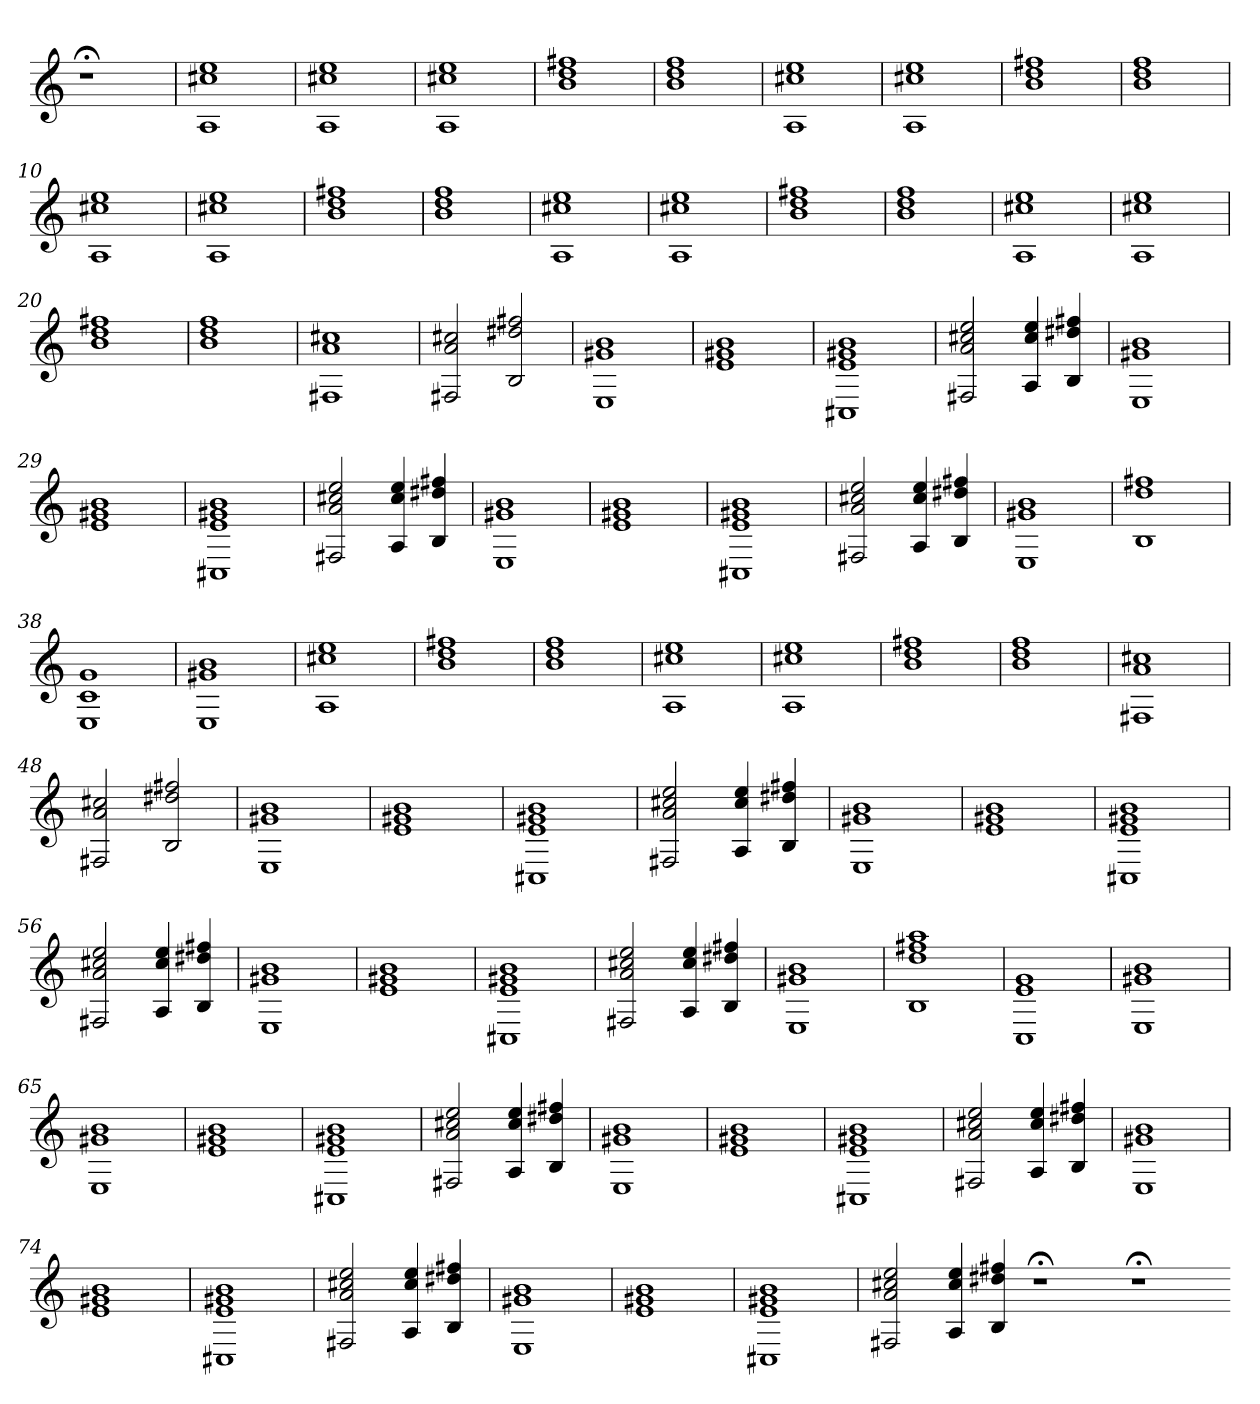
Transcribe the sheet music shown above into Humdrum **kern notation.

**kern
*part1
*staff1
=
1r;<
=1
1A 1cc#X 1ee
=2
1A 1cc#X 1ee
=3
1A 1cc#X 1ee
=4
1b 1dd 1ff#X
=5
1b 1dd 1ff
=6
1A 1cc#X 1ee
=7
1A 1cc#X 1ee
=8
1b 1dd 1ff#X
=9
1b 1dd 1ff
=10
1A 1cc#X 1ee
=11
1A 1cc#X 1ee
=12
1b 1dd 1ff#X
=13
1b 1dd 1ff
=14
1A 1cc#X 1ee
=15
1A 1cc#X 1ee
=16
1b 1dd 1ff#X
=17
1b 1dd 1ff
=18
1A 1cc#X 1ee
=19
1A 1cc#X 1ee
=20
1b 1dd 1ff#X
=21
1b 1dd 1ff
=22
1F#X 1a 1cc#X
=23
2F#X 2a 2cc#X
2B 2dd#X 2ff#X
=24
1E 1g#X 1b
=25
1e 1g#X 1b
=26
1C#X 1e 1g#X 1b
=27
2F#X 2a 2cc#X 2ee
4A 4cc# 4ee
4B 4dd#X 4ff#X
=28
1E 1g#X 1b
=29
1e 1g#X 1b
=30
1C#X 1e 1g#X 1b
=31
2F#X 2a 2cc#X 2ee
4A 4cc# 4ee
4B 4dd#X 4ff#X
=32
1E 1g#X 1b
=33
1e 1g#X 1b
=34
1C#X 1e 1g#X 1b
=35
2F#X 2a 2cc#X 2ee
4A 4cc# 4ee
4B 4dd#X 4ff#X
=36
1E 1g#X 1b
=37
1B 1dd 1ff#X
=38
1E 1c 1g
=39
1E 1g#X 1b
=40
1A 1cc#X 1ee
=41
1b 1dd 1ff#X
=42
1b 1dd 1ff
=43
1A 1cc#X 1ee
=44
1A 1cc#X 1ee
=45
1b 1dd 1ff#X
=46
1b 1dd 1ff
=47
1F#X 1a 1cc#X
=48
2F#X 2a 2cc#X
2B 2dd#X 2ff#X
=49
1E 1g#X 1b
=50
1e 1g#X 1b
=51
1C#X 1e 1g#X 1b
=52
2F#X 2a 2cc#X 2ee
4A 4cc# 4ee
4B 4dd#X 4ff#X
=53
1E 1g#X 1b
=54
1e 1g#X 1b
=55
1C#X 1e 1g#X 1b
=56
2F#X 2a 2cc#X 2ee
4A 4cc# 4ee
4B 4dd#X 4ff#X
=57
1E 1g#X 1b
=58
1e 1g#X 1b
=59
1C#X 1e 1g#X 1b
=60
2F#X 2a 2cc#X 2ee
4A 4cc# 4ee
4B 4dd#X 4ff#X
=61
1E 1g#X 1b
=62
1B 1dd 1ff#X 1aa
=63
1C 1e 1g
=64
1E 1g#X 1b
=65
1E 1g#X 1b
=66
1e 1g#X 1b
=67
1C#X 1e 1g#X 1b
=68
2F#X 2a 2cc#X 2ee
4A 4cc# 4ee
4B 4dd#X 4ff#X
=69
1E 1g#X 1b
=70
1e 1g#X 1b
=71
1C#X 1e 1g#X 1b
=72
2F#X 2a 2cc#X 2ee
4A 4cc# 4ee
4B 4dd#X 4ff#X
=73
1E 1g#X 1b
=74
1e 1g#X 1b
=75
1C#X 1e 1g#X 1b
=76
2F#X 2a 2cc#X 2ee
4A 4cc# 4ee
4B 4dd#X 4ff#X
=77
1E 1g#X 1b
=78
1e 1g#X 1b
=79
1C#X 1e 1g#X 1b
=80
2F#X 2a 2cc#X 2ee
4A 4cc# 4ee
4B 4dd#X 4ff#X
1r;<
1r;<
=-
*-
